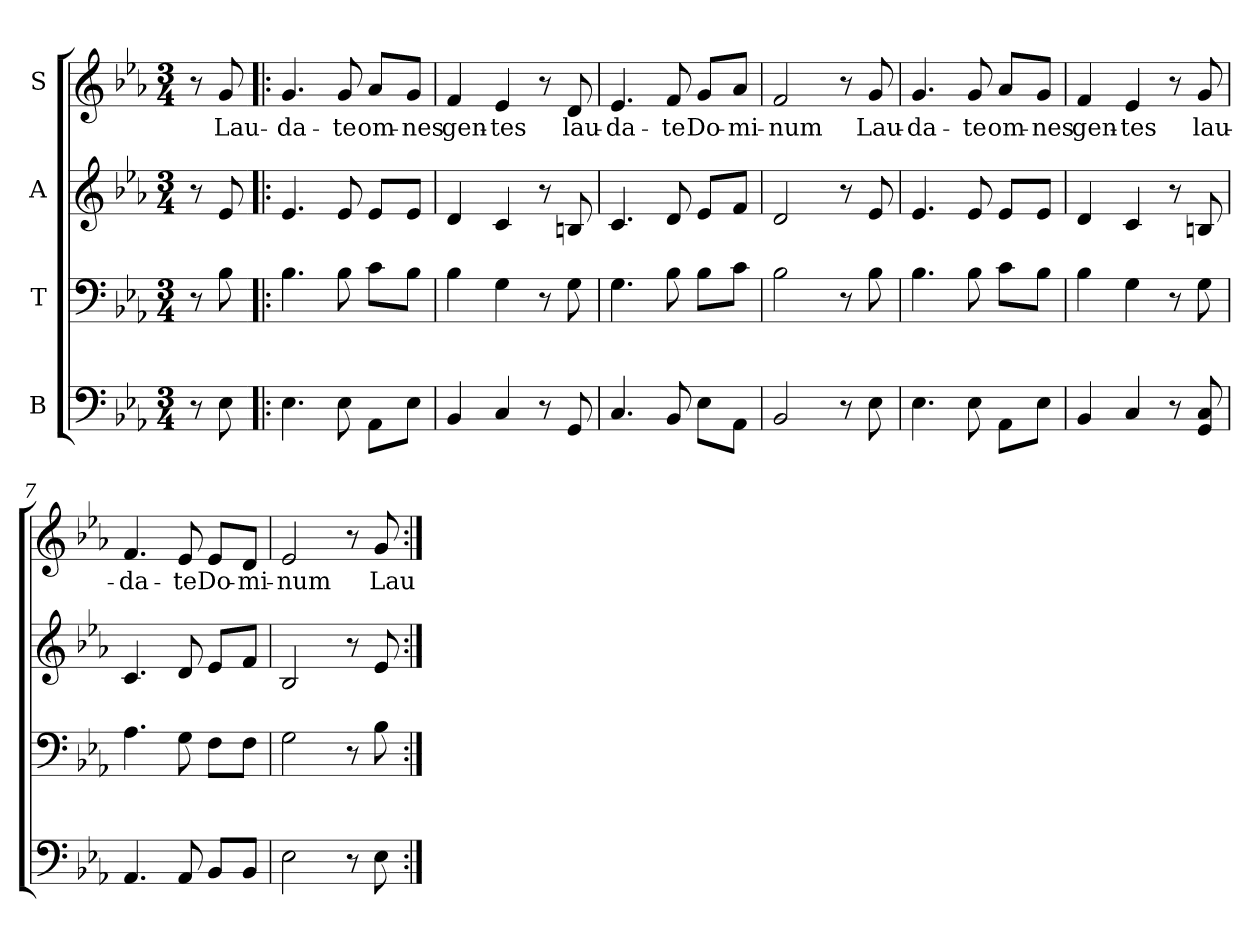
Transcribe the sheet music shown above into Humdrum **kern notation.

**kern	**kern	**kern	**kern	**text
*part4	*part3	*part2	*part1	*part1
*staff4	*staff3	*staff2	*staff1	*staff1
*I"B	*I"T	*I"A	*I"S	*
*clefF4	*clefF4	*clefG2	*clefG2	*
*k[b-e-a-]	*k[b-e-a-]	*k[b-e-a-]	*k[b-e-a-]	*
*M3/4	*M3/4	*M3/4	*M3/4	*
=	=	=	=	=
8r	8r	8r	8r	.
8E-\	8B-\	8e-/	8g/	Lau-
=1!|:	=1!|:	=1!|:	=1!|:	=1!|:
4.E-\	4.B-\	4.e-/	4.g/	-da-
8E-\	8B-\	8e-/	8g/	-te
8AA-\L	8c\L	8e-/L	8a-/L	om-
8E-\J	8B-\J	8e-/J	8g/J	-nes
=2	=2	=2	=2	=2
4BB-/	4B-\	4d/	4f/	gen-
4C/	4G\	4c/	4e-/	-tes
8r	8r	8r	8r	.
8GG/	8G\	8Bn/	8d/	lau-
=3	=3	=3	=3	=3
4.C/	4.G\	4.c/	4.e-/	-da-
8BB-/	8B-\	8d/	8f/	-te
8E-\L	8B-\L	8e-/L	8g/L	Do-
8AA-\J	8c\J	8f/J	8a-/J	-mi-
=4	=4	=4	=4	=4
2BB-/	2B-\	2d/	2f/	-num
8r	8r	8r	8r	.
8E-\	8B-\	8e-/	8g/	Lau-
=5	=5	=5	=5	=5
4.E-\	4.B-\	4.e-/	4.g/	-da-
8E-\	8B-\	8e-/	8g/	-te
8AA-\L	8c\L	8e-/L	8a-/L	om-
8E-\J	8B-\J	8e-/J	8g/J	-nes
=6	=6	=6	=6	=6
4BB-/	4B-\	4d/	4f/	gen-
4C/	4G\	4c/	4e-/	-tes
8r	8r	8r	8r	.
8GG/ 8C/	8G\	8Bn/	8g/	lau-
=7	=7	=7	=7	=7
4.AA-/	4.A-\	4.c/	4.f/	-da-
8AA-/	8G\	8d/	8e-/	-te
8BB-/L	8F\L	8e-/L	8e-/L	Do-
8BB-/J	8F\J	8f/J	8d/J	-mi-
=8	=8	=8	=8	=8
2E-\	2G\	2B-/	2e-/	-num
8r	8r	8r	8r	.
8E-\	8B-\	8e-/	8g/	Lau
=:|!	=:|!	=:|!	=:|!	=:|!
*-	*-	*-	*-	*-
